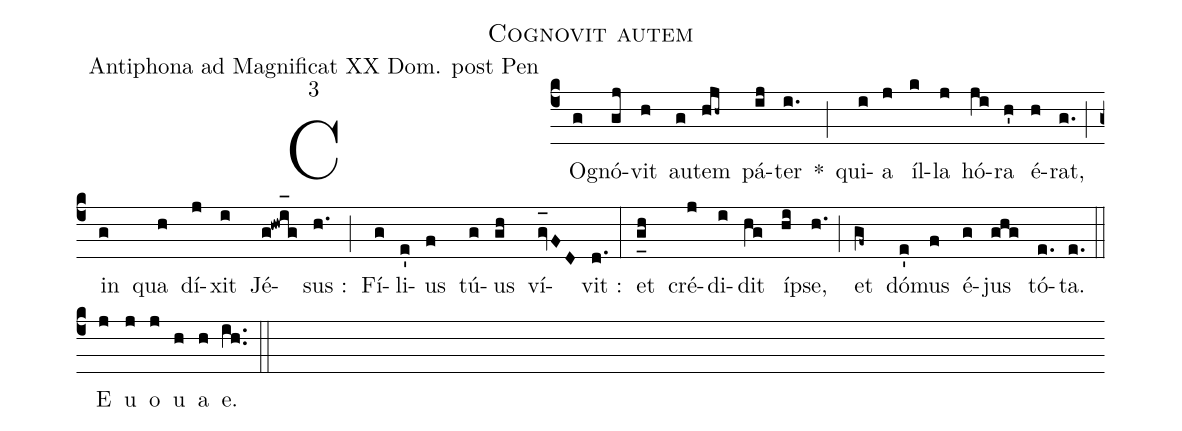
name:Cognovit autem;
office-part:Antiphona ad Magnificat XX Dom. post Pent.;
mode:3;
%%
(c4) CO(g)gnó(gj)vit(h) au(g)tem(hjh~) pá(ij)ter(i.) *(;) qui(i)a(j) íl(k)la(j) hó(ji)ra(h') é(h)rat,(g.) (;) in(g) qua(h) dí(j)xit(i) Jé(g!hwi_[oh:h]g)sus :(h.) (;) Fí(g)li(e')us(f) tú(g)us(gh) ví(gv_[oh:h]FD)vit :(d.) (:) et(g_[uh:l]h) cré(j)di(i)dit(hg) í(hi)pse,(h.) (;) et(gf~) dó(e')mus(f) é(g)jus(ghg) tó(e.)ta.(e.) (::) <eu> E(j) u(j) o(j) u(h) a(h) e.(ih..) </eu> (::)
